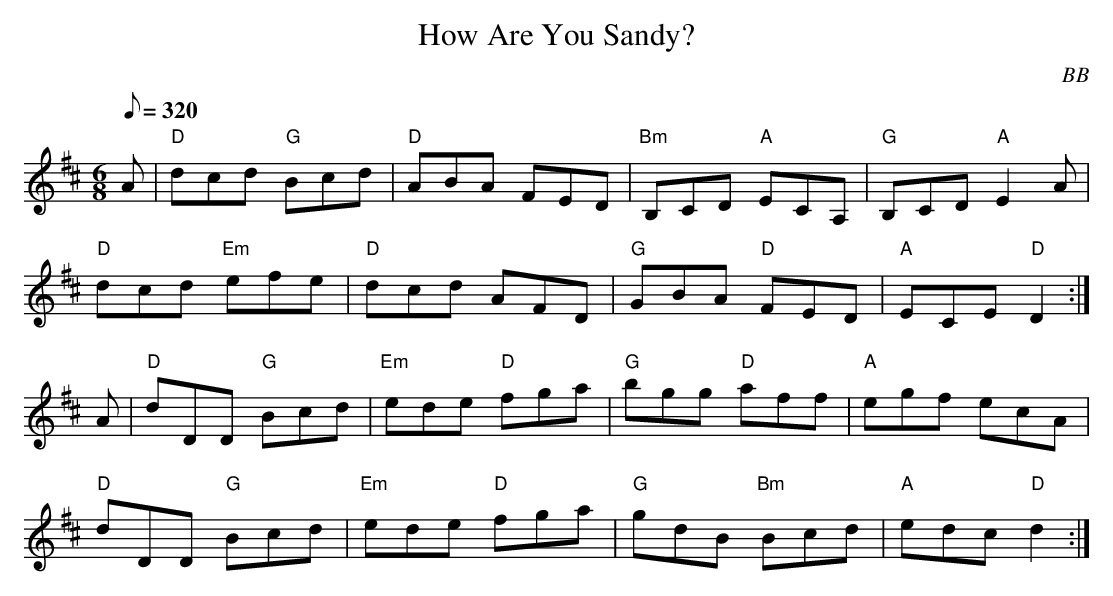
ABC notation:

X:1
T: How Are You Sandy?
C: BB
L: 1/8
M: 6/8
Q: 1/8=320
K: D
A |"D"dcd "G"Bcd | "D"ABA FED | "Bm"B,CD "A"ECA, | "G"B,CD "A"E2A |
"D"dcd "Em"efe | "D"dcd AFD | "G"GBA "D"FED | "A"ECE "D"D2 :|
A | "D"dDD "G"Bcd | "Em"ede "D"fga | "G"bgg "D"aff | "A"egf ecA |
"D"dDD "G"Bcd | "Em"ede "D"fga | "G"gdB "Bm"Bcd | "A"edc "D"d2 :|
